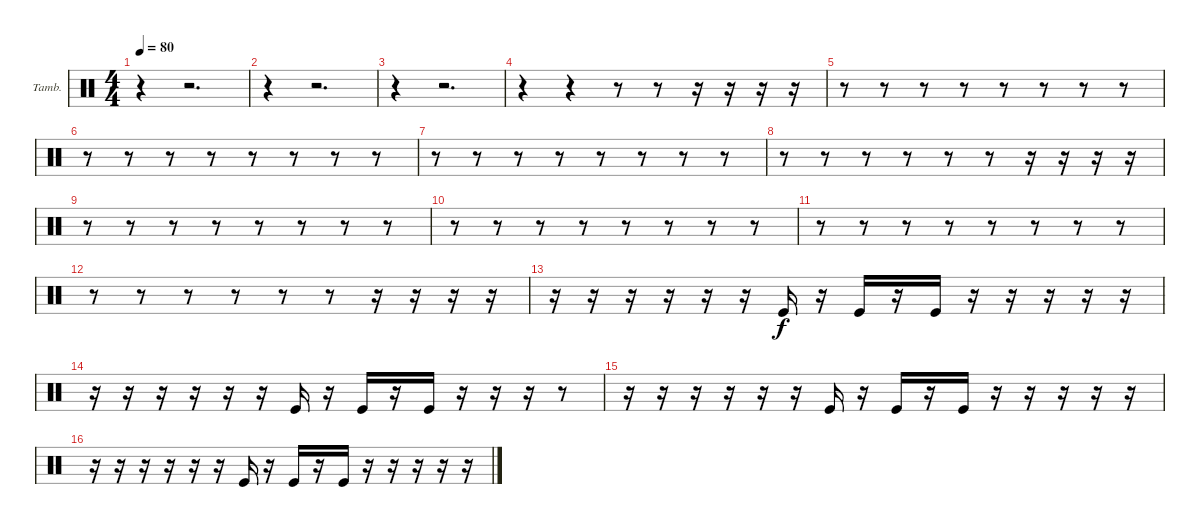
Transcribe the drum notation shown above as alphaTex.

\bracketExtendMode groupsimilarinstruments
\firstSystemTrackNameOrientation horizontal
\otherSystemsTrackNameOrientation horizontal
\track ("Tambourine" "Tamb.") {instrument percussion}
\staff {score}
\articulation defaults
\ts (4 4)
\tempo 80
\clef neutral
\ks c
r.4{dy f} r.2{d} |
r.4 r.2{d} |
r.4 r.2{d} |
r.4 r.4 r.8 r.8 r.16 r.16 r.16 r.16 |
r.8 r.8 r.8 r.8 r.8 r.8 r.8 r.8 |
r.8 r.8 r.8 r.8 r.8 r.8 r.8 r.8 |
r.8 r.8 r.8 r.8 r.8 r.8 r.8 r.8 |
r.8 r.8 r.8 r.8 r.8 r.8 r.16 r.16 r.16 r.16 |
r.8 r.8 r.8 r.8 r.8 r.8 r.8 r.8 |
r.8 r.8 r.8 r.8 r.8 r.8 r.8 r.8 |
r.8 r.8 r.8 r.8 r.8 r.8 r.8 r.8 |
r.8 r.8 r.8 r.8 r.8 r.8 r.16 r.16 r.16 r.16 |
r.16 r.16 r.16 r.16 r.16 r.16 "Kick (hit)".16 r.16 "Kick (hit)".16 r.16 "Kick (hit)".16 r.16 r.16 r.16 r.16 r.16 |
r.16 r.16 r.16 r.16 r.16 r.16 "Kick (hit)".16 r.16 "Kick (hit)".16 r.16 "Kick (hit)".16 r.16 r.16 r.16 r.8 |
r.16 r.16 r.16 r.16 r.16 r.16 "Kick (hit)".16 r.16 "Kick (hit)".16 r.16 "Kick (hit)".16 r.16 r.16 r.16 r.16 r.16 |
r.16 r.16 r.16 r.16 r.16 r.16 "Kick (hit)".16 r.16 "Kick (hit)".16 r.16 "Kick (hit)".16 r.16 r.16 r.16 r.16 r.16
